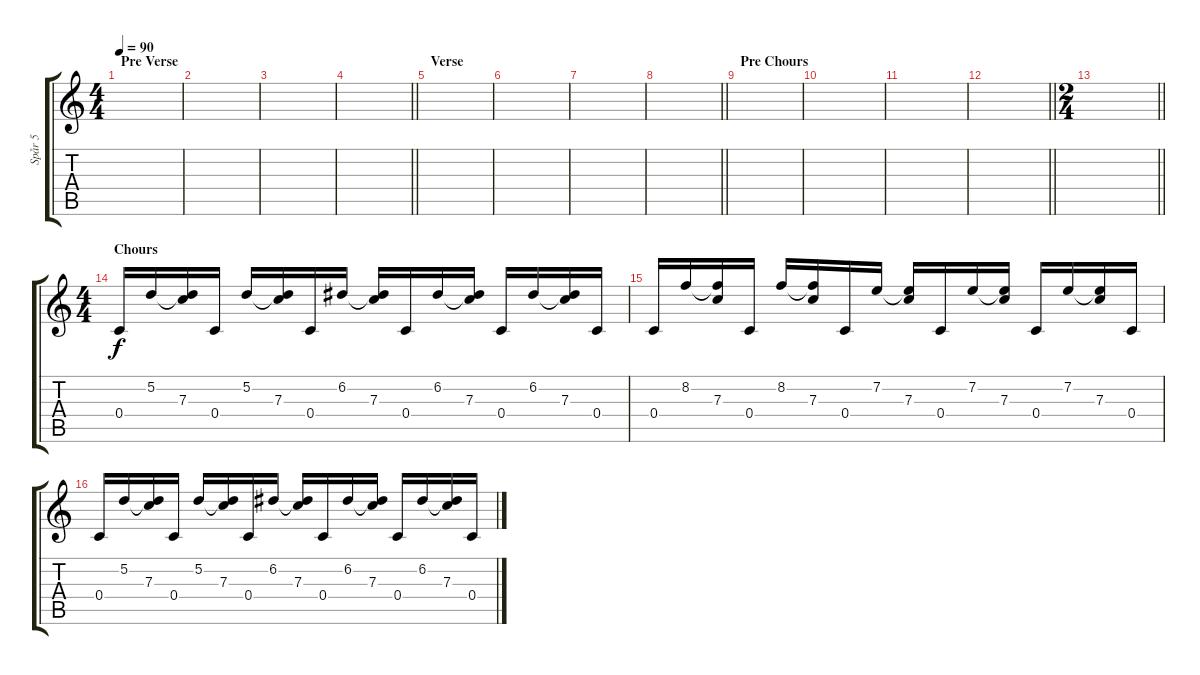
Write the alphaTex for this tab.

\track ("Spår 5" "Spår 5") {instrument distortionguitar}
\staff {score tabs}
\tuning (D4 A3 F3 C3 G2 C2) {hide}
\ts (4 4)
\section ("" "Pre Verse")
\tempo 90
\clef g2
\ks c
|
|
|
\barLineRight lightlight
|
\section ("" "Verse")
|
|
|
\barLineRight lightlight
|
\section ("" "Pre Chours")
|
|
|
\barLineRight lightlight
|
\ts (2 4)
\barLineRight lightlight
|
\ts (4 4)
\section ("" "Chours")
0.4.16 5.2.16 (5.2{t} 7.3).16 0.4.16 5.2.16 (5.2{t} 7.3).16 0.4.16 6.2.16 (6.2{t} 7.3).16 0.4.16 6.2.16 (6.2{t} 7.3).16 0.4.16 6.2.16 (6.2{t} 7.3).16 0.4.16 |
0.4.16 8.2.16 (8.2{t} 7.3).16 0.4.16 8.2.16 (8.2{t} 7.3).16 0.4.16 7.2.16 (7.2{t} 7.3).16 0.4.16 7.2.16 (7.2{t} 7.3).16 0.4.16 7.2.16 (7.2{t} 7.3).16 0.4.16 |
0.4.16 5.2.16 (5.2{t} 7.3).16 0.4.16 5.2.16 (5.2{t} 7.3).16 0.4.16 6.2.16 (6.2{t} 7.3).16 0.4.16 6.2.16 (6.2{t} 7.3).16 0.4.16 6.2.16 (6.2{t} 7.3).16 0.4.16
